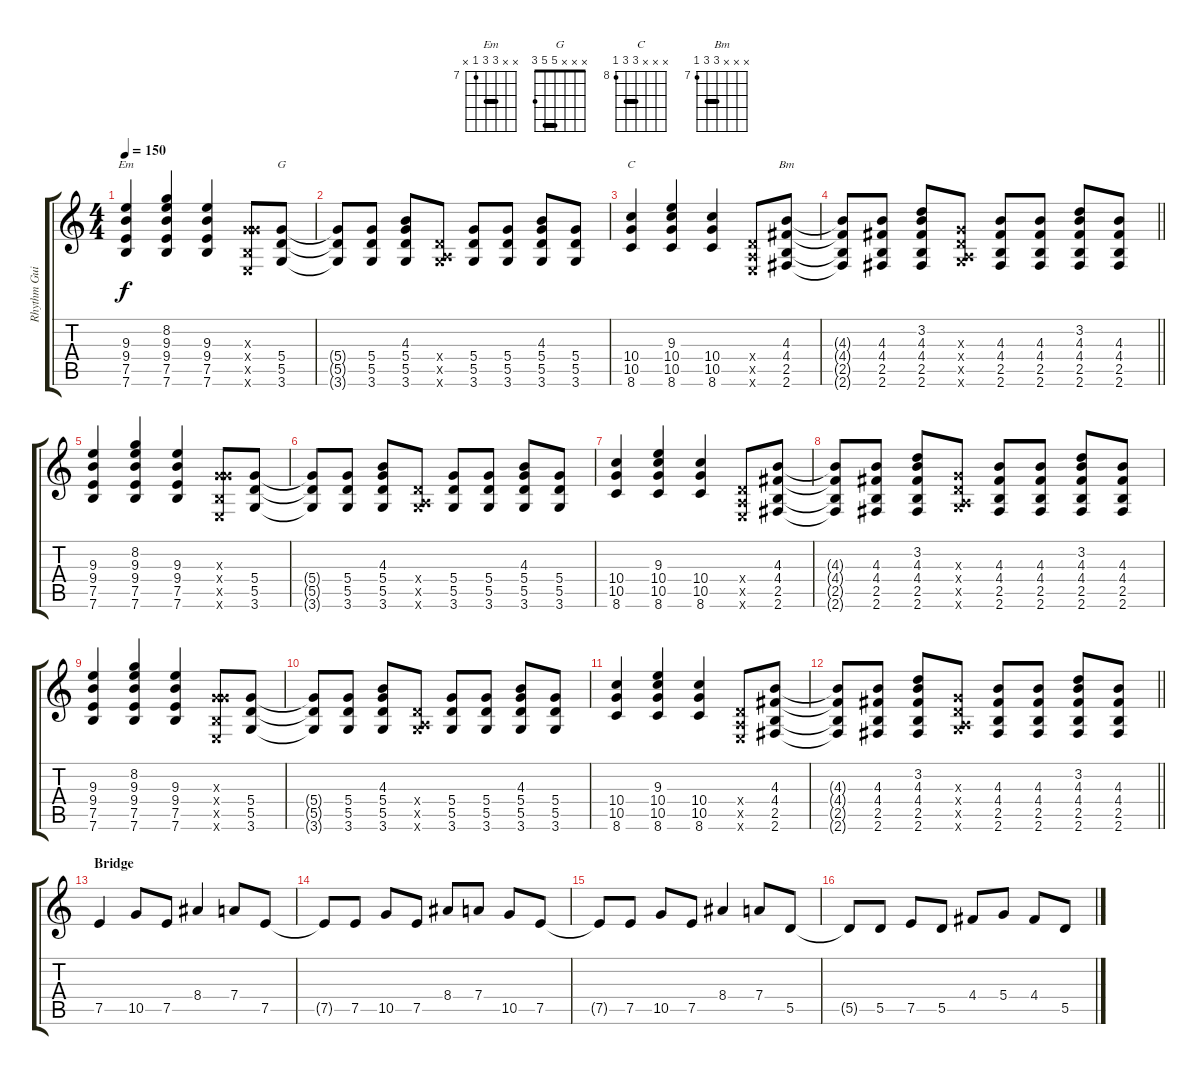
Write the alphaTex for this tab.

\track ("Rhythm Guitar" "Rhythm Gui") {instrument distortionguitar}
\staff {score tabs}
\tuning (E4 B3 G3 D3 A2 E2) {hide}
\chord ("Em" x x 9 9 7 x) {firstfret 7 barre 9}
\chord ("G" x x x 5 5 3) {barre 5}
\chord ("C" x x x 10 10 8) {firstfret 8 barre 10}
\chord ("Bm" x x x 9 9 7) {firstfret 7 barre 9}
\ts (4 4)
\tempo 150
\clef g2
\ks c
(9.3 9.4 7.5 7.6).4{ch "Em" dy f} (8.2 9.3 9.4 7.5 7.6).4 (9.3 9.4 7.5 7.6).4 (0.3{x} 5.4{x} 2.5{x} 0.6{x}).8 (5.4 5.5 3.6).8{ch "G"} |
(5.4{t} 5.5{t} 3.6{t}).8 (5.4 5.5 3.6).8 (4.3 5.4 5.5 3.6).8 (0.4{x} 0.5{x} 3.6{x}).8 (5.4 5.5 3.6).8 (5.4 5.5 3.6).8 (4.3 5.4 5.5 3.6).8 (5.4 5.5 3.6).8 |
(10.4 10.5 8.6).4{ch "C"} (9.3 10.4 10.5 8.6).4 (10.4 10.5 8.6).4 (0.4{x} 0.5{x} 0.6{x}).8 (4.3 4.4 2.5 2.6).8{ch "Bm"} |
\barLineRight lightlight
(4.3{t} 4.4{t} 2.5{t} 2.6{t}).8 (4.3 4.4 2.5 2.6).8 (3.2 4.3 4.4 2.5 2.6).8 (0.3{x} 0.4{x} 0.5{x} 3.6{x}).8 (4.3 4.4 2.5 2.6).8 (4.3 4.4 2.5 2.6).8 (3.2 4.3 4.4 2.5 2.6).8 (4.3 4.4 2.5 2.6).8 |
(9.3 9.4 7.5 7.6).4 (8.2 9.3 9.4 7.5 7.6).4 (9.3 9.4 7.5 7.6).4 (0.3{x} 5.4{x} 2.5{x} 0.6{x}).8 (5.4 5.5 3.6).8 |
(5.4{t} 5.5{t} 3.6{t}).8 (5.4 5.5 3.6).8 (4.3 5.4 5.5 3.6).8 (0.4{x} 0.5{x} 3.6{x}).8 (5.4 5.5 3.6).8 (5.4 5.5 3.6).8 (4.3 5.4 5.5 3.6).8 (5.4 5.5 3.6).8 |
(10.4 10.5 8.6).4 (9.3 10.4 10.5 8.6).4 (10.4 10.5 8.6).4 (0.4{x} 0.5{x} 0.6{x}).8 (4.3 4.4 2.5 2.6).8 |
(4.3{t} 4.4{t} 2.5{t} 2.6{t}).8 (4.3 4.4 2.5 2.6).8 (3.2 4.3 4.4 2.5 2.6).8 (0.3{x} 0.4{x} 0.5{x} 3.6{x}).8 (4.3 4.4 2.5 2.6).8 (4.3 4.4 2.5 2.6).8 (3.2 4.3 4.4 2.5 2.6).8 (4.3 4.4 2.5 2.6).8 |
(9.3 9.4 7.5 7.6).4 (8.2 9.3 9.4 7.5 7.6).4 (9.3 9.4 7.5 7.6).4 (0.3{x} 5.4{x} 2.5{x} 0.6{x}).8 (5.4 5.5 3.6).8 |
(5.4{t} 5.5{t} 3.6{t}).8 (5.4 5.5 3.6).8 (4.3 5.4 5.5 3.6).8 (0.4{x} 0.5{x} 3.6{x}).8 (5.4 5.5 3.6).8 (5.4 5.5 3.6).8 (4.3 5.4 5.5 3.6).8 (5.4 5.5 3.6).8 |
(10.4 10.5 8.6).4 (9.3 10.4 10.5 8.6).4 (10.4 10.5 8.6).4 (0.4{x} 0.5{x} 0.6{x}).8 (4.3 4.4 2.5 2.6).8 |
\barLineRight lightlight
(4.3{t} 4.4{t} 2.5{t} 2.6{t}).8 (4.3 4.4 2.5 2.6).8 (3.2 4.3 4.4 2.5 2.6).8 (0.3{x} 0.4{x} 0.5{x} 3.6{x}).8 (4.3 4.4 2.5 2.6).8 (4.3 4.4 2.5 2.6).8 (3.2 4.3 4.4 2.5 2.6).8 (4.3 4.4 2.5 2.6).8 |
\section ("" "Bridge")
7.5.4 10.5.8 7.5.8 8.4.4 7.4.8 7.5.8 |
7.5{t}.8 7.5.8 10.5.8 7.5.8 8.4.8 7.4.8 10.5.8 7.5.8 |
7.5{t}.8 7.5.8 10.5.8 7.5.8 8.4.4 7.4.8 5.5.8 |
5.5{t}.8 5.5.8 7.5.8 5.5.8 4.4.8 5.4.8 4.4.8 5.5.8
